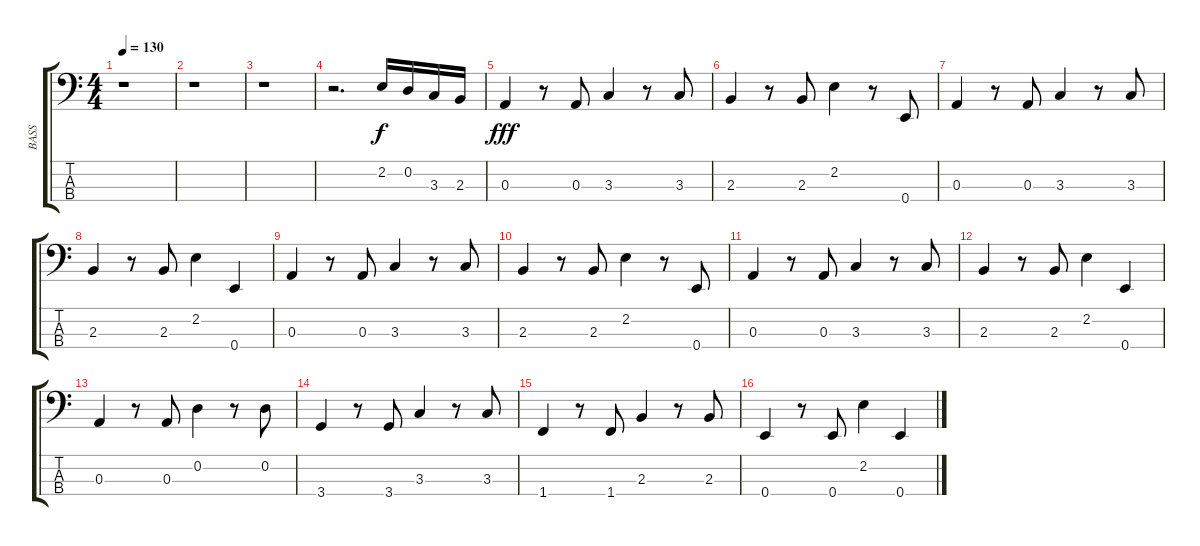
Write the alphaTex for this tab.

\track ("BASS" "BASS") {instrument fretlessbass}
\staff {score tabs}
\tuning (G2 D2 A1 E1) {hide}
\ts (4 4)
\tempo 130
\clef f4
\ks c
r.1{dy f instrument fretlessbass} |
r.1 |
r.1 |
r.2{d} 2.2.16 0.2.16 3.3.16 2.3.16 |
0.3.4{dy fff} r.8 0.3.8 3.3.4 r.8 3.3.8 |
2.3.4 r.8 2.3.8 2.2.4 r.8 0.4.8 |
0.3.4 r.8 0.3.8 3.3.4 r.8 3.3.8 |
2.3.4 r.8 2.3.8 2.2.4 0.4.4 |
0.3.4 r.8 0.3.8 3.3.4 r.8 3.3.8 |
2.3.4 r.8 2.3.8 2.2.4 r.8 0.4.8 |
0.3.4 r.8 0.3.8 3.3.4 r.8 3.3.8 |
2.3.4 r.8 2.3.8 2.2.4 0.4.4 |
0.3.4 r.8 0.3.8 0.2.4 r.8 0.2.8 |
3.4.4 r.8 3.4.8 3.3.4 r.8 3.3.8 |
1.4.4 r.8 1.4.8 2.3.4 r.8 2.3.8 |
0.4.4 r.8 0.4.8 2.2.4 0.4.4
